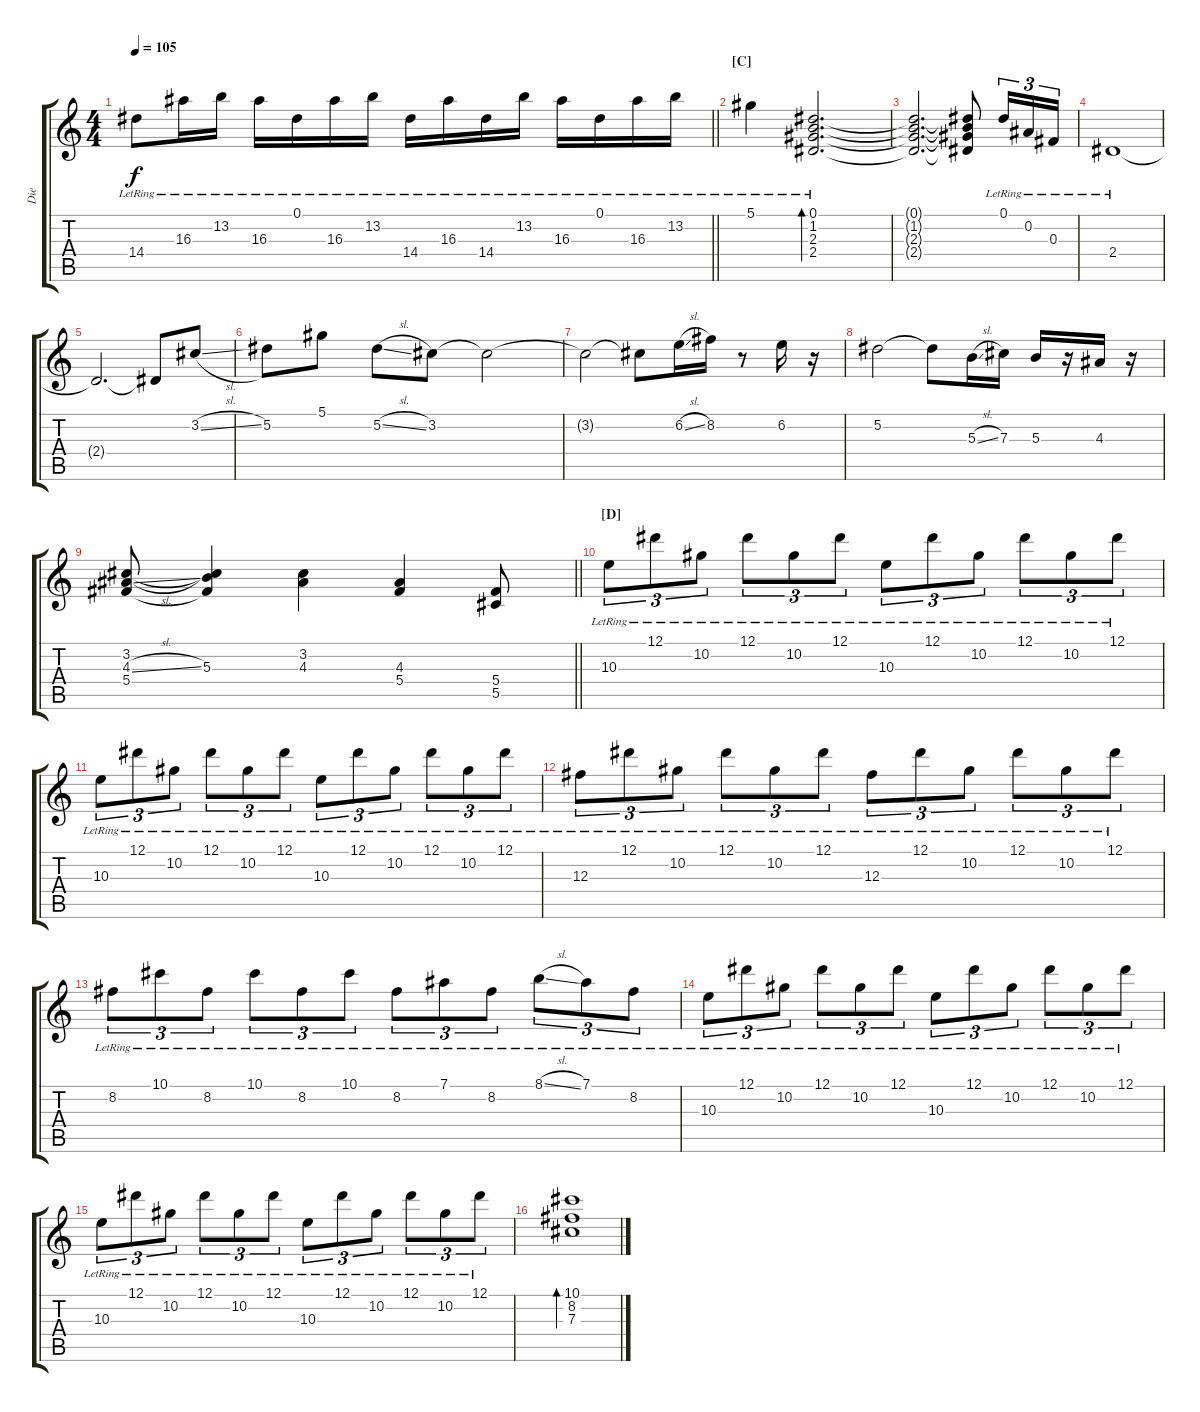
\track ("Die" "Die") {instrument acousticguitarsteel}
\staff {score tabs}
\tuning (Eb4 Bb3 Gb3 Db3 Ab2 Db2) {hide}
\ts (4 4)
\tempo 105
\clef g2
\barLineRight lightlight
\ks c
14.4{lr}.8{dy f} 16.3{lr}.16 13.2{lr}.16 16.3{lr}.16 0.1{lr}.16 16.3{lr}.16 13.2{lr}.16 14.4{lr}.16 16.3{lr}.16 14.4{lr}.16 13.2{lr}.16 16.3{lr}.16 0.1{lr}.16 16.3{lr}.16 13.2{lr}.16 |
\section ("" "[C]")
5.1{lr}.4 (0.1{lr} 1.2{lr} 2.3{lr} 2.4{lr}).2{d bd 240} |
(0.1{t} 1.2{t} 2.3{t} 2.4{t}).2{d} (0.1{t} 1.2{t} 2.3{t} 2.4{t}).8 0.1{lr}.16{tu (3 2)} 0.2{lr}.16{tu (3 2)} 0.3{lr}.16{tu (3 2)} |
2.4{lr}.1 |
2.4{t}.2{d} 2.4{t}.8 3.2{sl}.8 |
5.2.8 5.1.8 5.2{sl}.8 3.2.8 3.2{t}.2 |
3.2{t}.2 3.2{t}.8 6.2{sl}.16 8.2.16 r.8 6.2.16 r.16 |
5.2.2 5.2{t}.8 5.3{sl}.16 7.3.16 5.3.16 r.16 4.3.16 r.16 |
\barLineRight lightlight
(3.2 4.3{sl} 5.4).8 (3.2{t} 5.3 5.4{t}).4 (3.2 4.3).4 (4.3 5.4).4 (5.4 5.5).8 |
\section ("" "[D]")
10.3{lr}.8{tu (3 2)} 12.1{lr}.8{tu (3 2)} 10.2{lr}.8{tu (3 2)} 12.1{lr}.8{tu (3 2)} 10.2{lr}.8{tu (3 2)} 12.1{lr}.8{tu (3 2)} 10.3{lr}.8{tu (3 2)} 12.1{lr}.8{tu (3 2)} 10.2{lr}.8{tu (3 2)} 12.1{lr}.8{tu (3 2)} 10.2{lr}.8{tu (3 2)} 12.1{lr}.8{tu (3 2)} |
10.3{lr}.8{tu (3 2)} 12.1{lr}.8{tu (3 2)} 10.2{lr}.8{tu (3 2)} 12.1{lr}.8{tu (3 2)} 10.2{lr}.8{tu (3 2)} 12.1{lr}.8{tu (3 2)} 10.3{lr}.8{tu (3 2)} 12.1{lr}.8{tu (3 2)} 10.2{lr}.8{tu (3 2)} 12.1{lr}.8{tu (3 2)} 10.2{lr}.8{tu (3 2)} 12.1{lr}.8{tu (3 2)} |
12.3{lr}.8{tu (3 2)} 12.1{lr}.8{tu (3 2)} 10.2{lr}.8{tu (3 2)} 12.1{lr}.8{tu (3 2)} 10.2{lr}.8{tu (3 2)} 12.1{lr}.8{tu (3 2)} 12.3{lr}.8{tu (3 2)} 12.1{lr}.8{tu (3 2)} 10.2{lr}.8{tu (3 2)} 12.1{lr}.8{tu (3 2)} 10.2{lr}.8{tu (3 2)} 12.1{lr}.8{tu (3 2)} |
8.2{lr}.8{tu (3 2)} 10.1{lr}.8{tu (3 2)} 8.2{lr}.8{tu (3 2)} 10.1{lr}.8{tu (3 2)} 8.2{lr}.8{tu (3 2)} 10.1{lr}.8{tu (3 2)} 8.2{lr}.8{tu (3 2)} 7.1{lr}.8{tu (3 2)} 8.2{lr}.8{tu (3 2)} 8.1{sl lr}.8{tu (3 2)} 7.1{lr}.8{tu (3 2)} 8.2{lr}.8{tu (3 2)} |
10.3{lr}.8{tu (3 2)} 12.1{lr}.8{tu (3 2)} 10.2{lr}.8{tu (3 2)} 12.1{lr}.8{tu (3 2)} 10.2{lr}.8{tu (3 2)} 12.1{lr}.8{tu (3 2)} 10.3{lr}.8{tu (3 2)} 12.1{lr}.8{tu (3 2)} 10.2{lr}.8{tu (3 2)} 12.1{lr}.8{tu (3 2)} 10.2{lr}.8{tu (3 2)} 12.1{lr}.8{tu (3 2)} |
10.3{lr}.8{tu (3 2)} 12.1{lr}.8{tu (3 2)} 10.2{lr}.8{tu (3 2)} 12.1{lr}.8{tu (3 2)} 10.2{lr}.8{tu (3 2)} 12.1{lr}.8{tu (3 2)} 10.3{lr}.8{tu (3 2)} 12.1{lr}.8{tu (3 2)} 10.2{lr}.8{tu (3 2)} 12.1{lr}.8{tu (3 2)} 10.2{lr}.8{tu (3 2)} 12.1{lr}.8{tu (3 2)} |
(10.1 8.2 7.3).1{bd 240}
